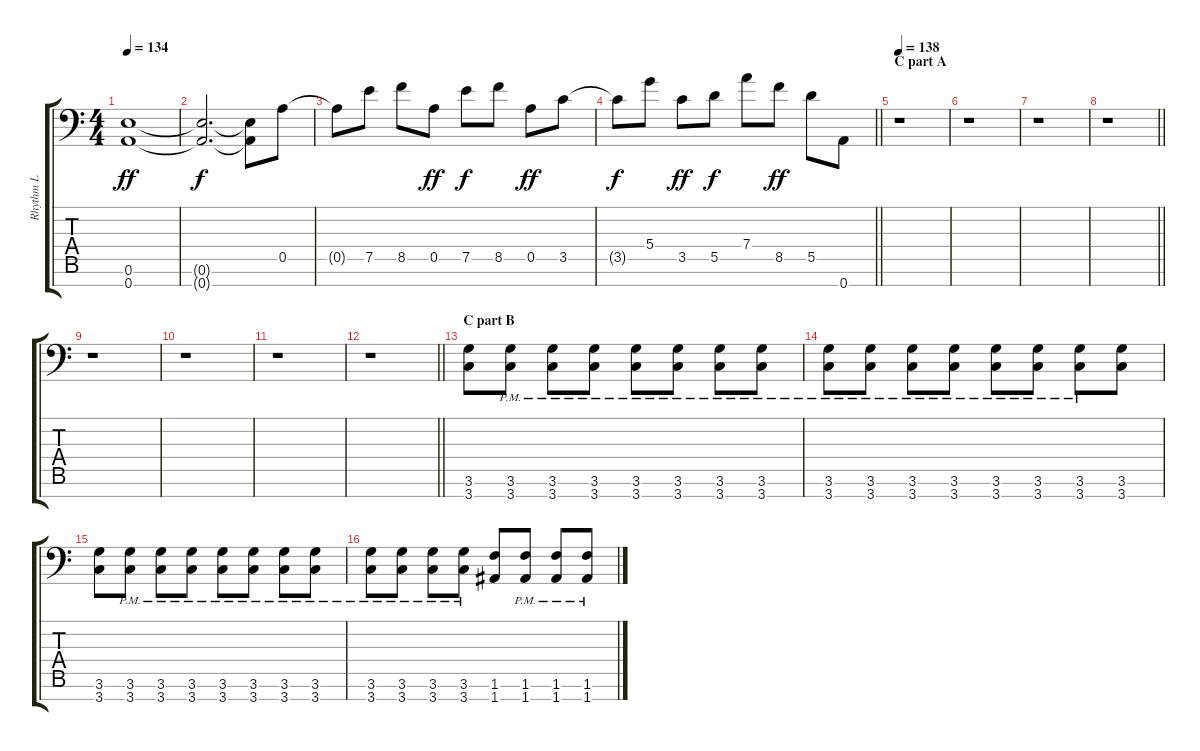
\track ("Rhythm L" "Rhythm L") {instrument distortionguitar}
\staff {score tabs}
\tuning (E4 B3 G3 D3 A2 E2 A1) {hide}
\ts (4 4)
\tempo 134
\clef f4
\ks c
(0.6 0.7).1{dy ff} |
(0.6{t} 0.7{t}).2{d dy f} (0.6{t} 0.7{t}).8 0.5.8 |
0.5{t}.8 7.5.8 8.5.8 0.5.8{dy ff} 7.5.8{dy f} 8.5.8 0.5.8{dy ff} 3.5.8 |
\barLineRight lightlight
3.5{t}.8{dy f} 5.4.8 3.5.8{dy ff} 5.5.8{dy f} 7.4.8 8.5.8{dy ff} 5.5.8 0.7.8 |
\section ("" "C part A")
\tempo 138
r.1 |
r.1 |
r.1 |
\barLineRight lightlight
r.1 |
r.1 |
r.1 |
r.1 |
\barLineRight lightlight
r.1 |
\section ("" "C part B")
(3.6 3.7).8 (3.6{pm} 3.7{pm}).8 (3.6{pm} 3.7{pm}).8 (3.6{pm} 3.7{pm}).8 (3.6{pm} 3.7{pm}).8 (3.6{pm} 3.7{pm}).8 (3.6{pm} 3.7{pm}).8 (3.6{pm} 3.7{pm}).8 |
(3.6{pm} 3.7{pm}).8 (3.6{pm} 3.7{pm}).8 (3.6{pm} 3.7{pm}).8 (3.6{pm} 3.7{pm}).8 (3.6{pm} 3.7{pm}).8 (3.6{pm} 3.7{pm}).8 (3.6{pm} 3.7{pm}).8 (3.6 3.7).8 |
(3.6 3.7).8 (3.6{pm} 3.7{pm}).8 (3.6{pm} 3.7{pm}).8 (3.6{pm} 3.7{pm}).8 (3.6{pm} 3.7{pm}).8 (3.6{pm} 3.7{pm}).8 (3.6{pm} 3.7{pm}).8 (3.6{pm} 3.7{pm}).8 |
(3.6{pm} 3.7{pm}).8 (3.6{pm} 3.7{pm}).8 (3.6{pm} 3.7{pm}).8 (3.6{pm} 3.7{pm}).8 (1.6 1.7).8 (1.6{pm} 1.7{pm}).8 (1.6{pm} 1.7{pm}).8 (1.6{pm} 1.7{pm}).8
